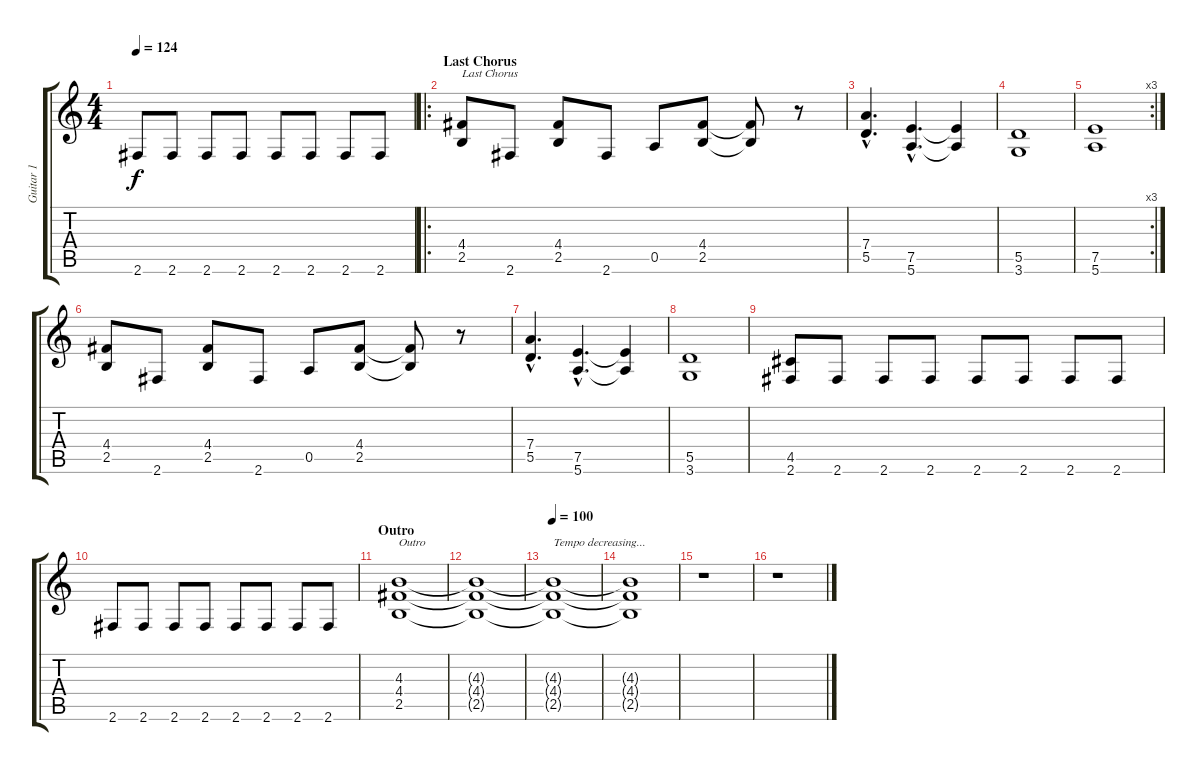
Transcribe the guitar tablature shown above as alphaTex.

\track ("Guitar 1" "Guitar 1") {instrument distortionguitar}
\staff {score tabs}
\tuning (E4 B3 G3 D3 A2 E2) {hide}
\ts (4 4)
\tempo 124
\clef g2
\ks c
2.6.8{dy f} 2.6.8 2.6.8 2.6.8 2.6.8 2.6.8 2.6.8 2.6.8 |
\ro
\section ("" "Last Chorus")
(4.4 2.5).8{txt "Last Chorus"} 2.6.8 (4.4 2.5).8 2.6.8 0.5.8 (4.4 2.5).8 (4.4{t} 2.5{t}).8 r.8 |
(7.4{hac} 5.5{hac}).4{d} (7.5{hac} 5.6{hac}).4{d} (7.5{t} 5.6{t}).4 |
(5.5 3.6).1 |
\rc 3
(7.5 5.6).1 |
(4.4 2.5).8 2.6.8 (4.4 2.5).8 2.6.8 0.5.8 (4.4 2.5).8 (4.4{t} 2.5{t}).8 r.8 |
(7.4{hac} 5.5{hac}).4{d} (7.5{hac} 5.6{hac}).4{d} (7.5{t} 5.6{t}).4 |
(5.5 3.6).1 |
(4.5 2.6).8 2.6.8 2.6.8 2.6.8 2.6.8 2.6.8 2.6.8 2.6.8 |
2.6.8 2.6.8 2.6.8 2.6.8 2.6.8 2.6.8 2.6.8 2.6.8 |
\section ("" "Outro")
(4.3 4.4 2.5).1{txt "Outro"} |
(4.3{t} 4.4{t} 2.5{t}).1 |
\tempo 100
(4.3{t} 4.4{t} 2.5{t}).1{txt "Tempo decreasing..." volume 0} |
(4.3{t} 4.4{t} 2.5{t}).1 |
r.1 |
r.1
